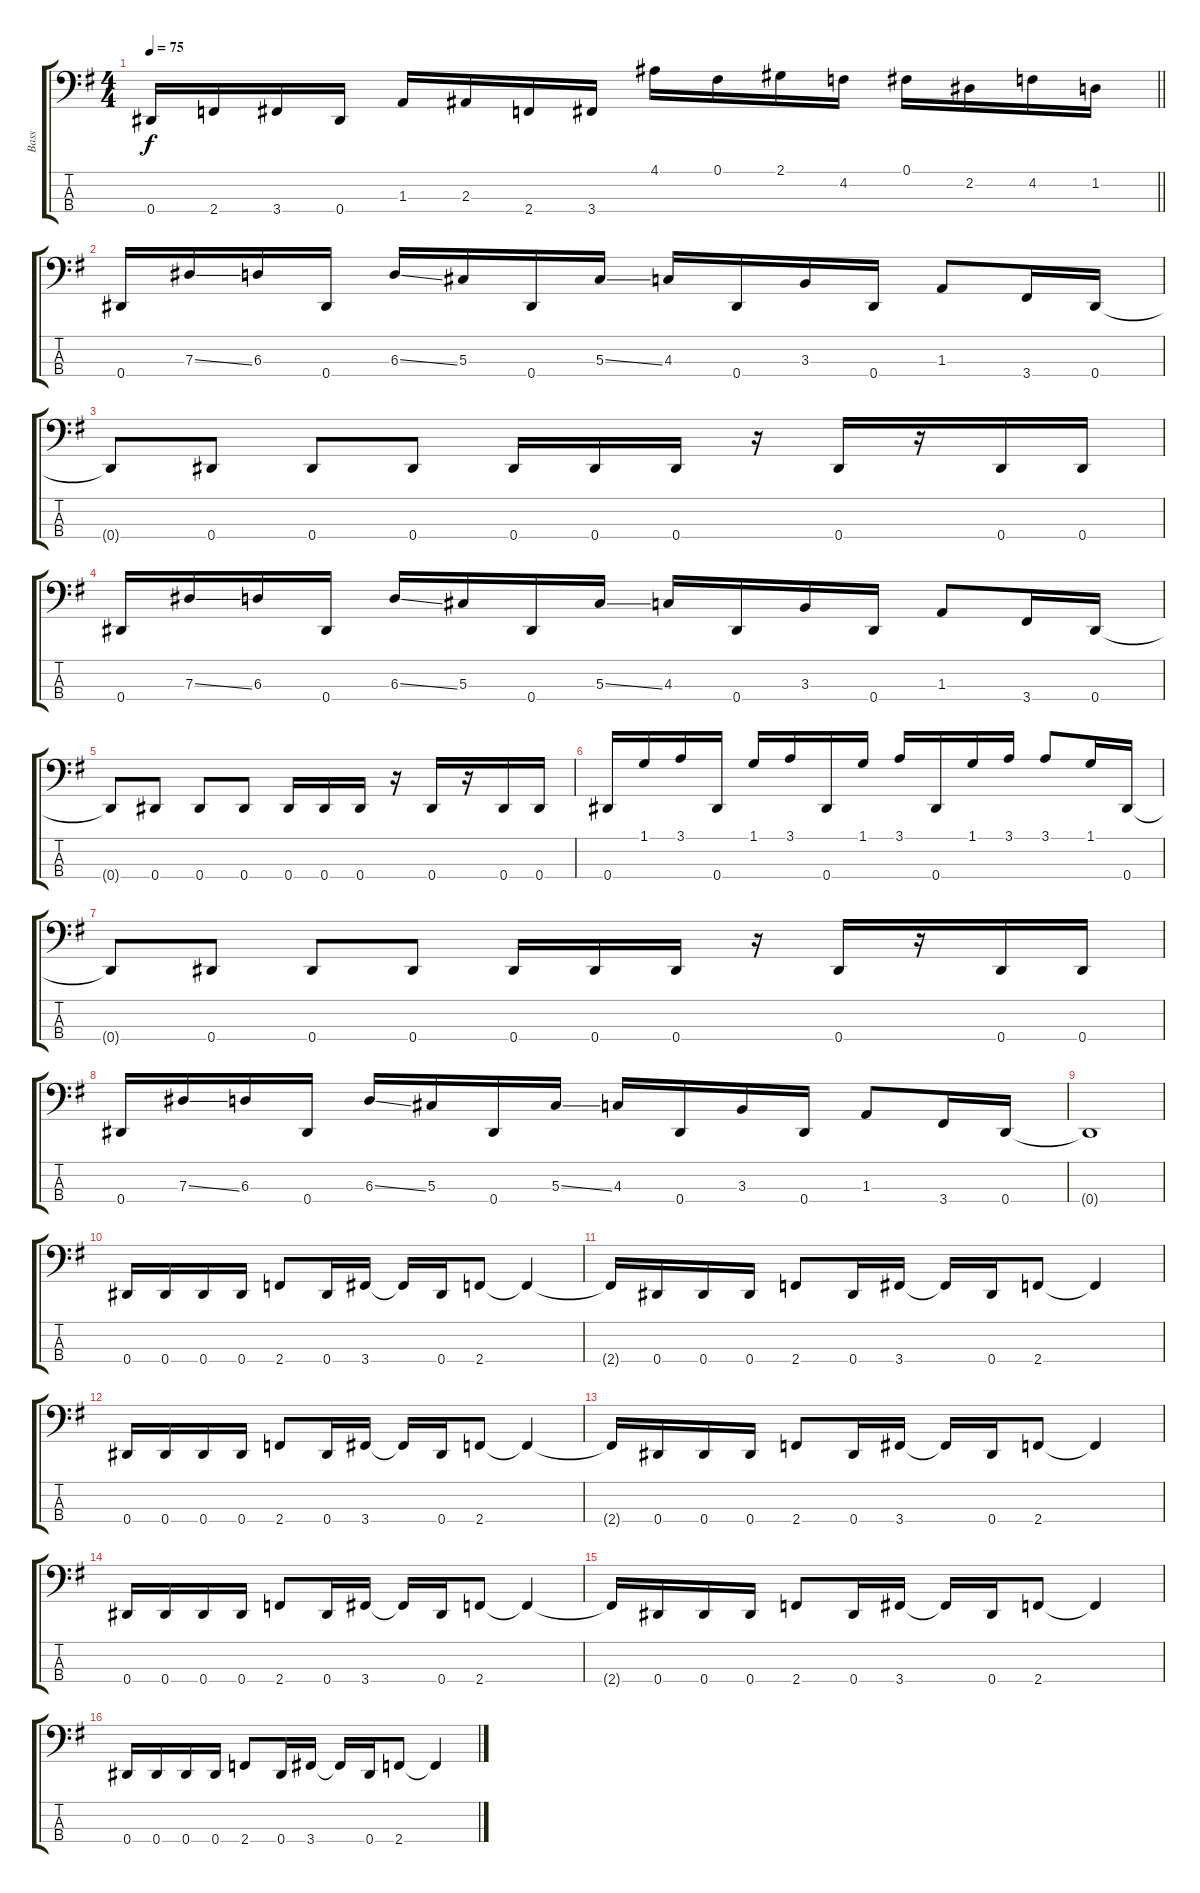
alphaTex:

\track ("Bass" "Bass") {instrument electricbasspick}
\staff {score tabs}
\tuning (Gb2 Db2 Ab1 Eb1) {hide}
\ts (4 4)
\tempo 75
\clef f4
\barLineRight lightlight
\ks g
0.4.16{dy f} 2.4.16 3.4.16 0.4.16 1.3.16 2.3.16 2.4.16 3.4.16 4.1.16 0.1.16 2.1.16 4.2.16 0.1.16 2.2.16 4.2.16 1.2.16 |
\section ("" " ")
0.4.16 7.3{ss}.16 6.3.16 0.4.16 6.3{ss}.16 5.3.16 0.4.16 5.3{ss}.16 4.3.16 0.4.16 3.3.16 0.4.16 1.3.8 3.4.16 0.4.16 |
0.4{t}.8 0.4.8 0.4.8 0.4.8 0.4.16 0.4.16 0.4.16 r.16 0.4.16 r.16 0.4.16 0.4.16 |
0.4.16 7.3{ss}.16 6.3.16 0.4.16 6.3{ss}.16 5.3.16 0.4.16 5.3{ss}.16 4.3.16 0.4.16 3.3.16 0.4.16 1.3.8 3.4.16 0.4.16 |
0.4{t}.8 0.4.8 0.4.8 0.4.8 0.4.16 0.4.16 0.4.16 r.16 0.4.16 r.16 0.4.16 0.4.16 |
0.4.16 1.1.16 3.1.16 0.4.16 1.1.16 3.1.16 0.4.16 1.1.16 3.1.16 0.4.16 1.1.16 3.1.16 3.1.8 1.1.16 0.4.16 |
0.4{t}.8 0.4.8 0.4.8 0.4.8 0.4.16 0.4.16 0.4.16 r.16 0.4.16 r.16 0.4.16 0.4.16 |
0.4.16 7.3{ss}.16 6.3.16 0.4.16 6.3{ss}.16 5.3.16 0.4.16 5.3{ss}.16 4.3.16 0.4.16 3.3.16 0.4.16 1.3.8 3.4.16 0.4.16 |
0.4{t}.1 |
0.4.16 0.4.16 0.4.16 0.4.16 2.4.8 0.4.16 3.4.16 3.4{t}.16 0.4.16 2.4.8 2.4{t}.4 |
2.4{t}.16 0.4.16 0.4.16 0.4.16 2.4.8 0.4.16 3.4.16 3.4{t}.16 0.4.16 2.4.8 2.4{t}.4 |
0.4.16 0.4.16 0.4.16 0.4.16 2.4.8 0.4.16 3.4.16 3.4{t}.16 0.4.16 2.4.8 2.4{t}.4 |
2.4{t}.16 0.4.16 0.4.16 0.4.16 2.4.8 0.4.16 3.4.16 3.4{t}.16 0.4.16 2.4.8 2.4{t}.4 |
0.4.16 0.4.16 0.4.16 0.4.16 2.4.8 0.4.16 3.4.16 3.4{t}.16 0.4.16 2.4.8 2.4{t}.4 |
2.4{t}.16 0.4.16 0.4.16 0.4.16 2.4.8 0.4.16 3.4.16 3.4{t}.16 0.4.16 2.4.8 2.4{t}.4 |
0.4.16 0.4.16 0.4.16 0.4.16 2.4.8 0.4.16 3.4.16 3.4{t}.16 0.4.16 2.4.8 2.4{t}.4
